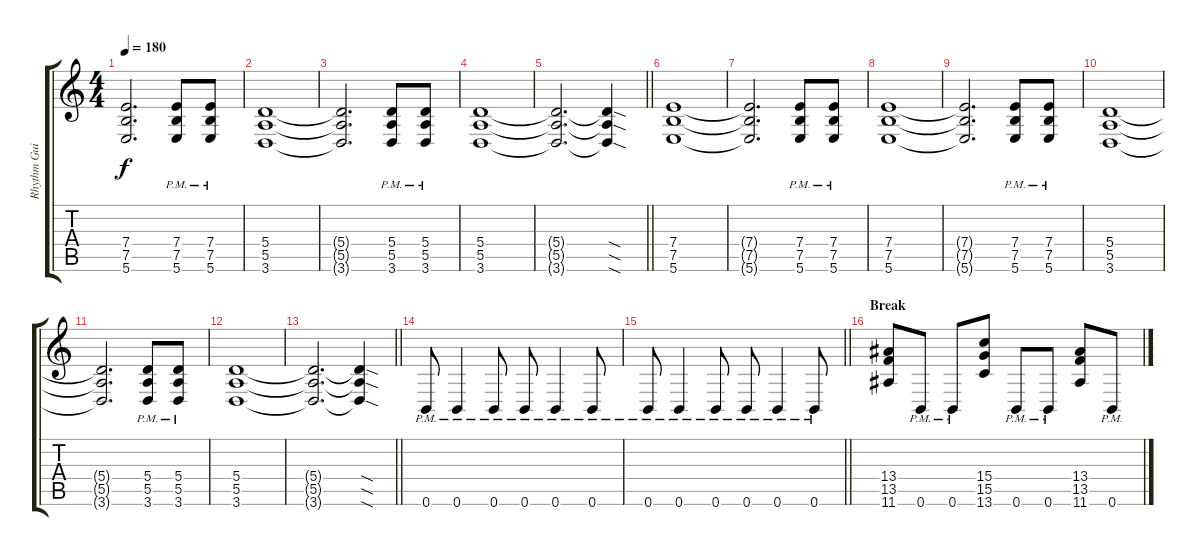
\track ("Rhythm Guitar" "Rhythm Gui") {instrument distortionguitar}
\staff {score tabs}
\tuning (B3 Gb3 D3 A2 E2 B1) {hide}
\ts (4 4)
\tempo 180
\clef g2
\ks c
(7.4{t} 7.5{t} 5.6{t}).2{d dy f} (7.4{pm} 7.5{pm} 5.6{pm}).8 (7.4{pm} 7.5{pm} 5.6{pm}).8 |
(5.4 5.5 3.6).1 |
(5.4{t} 5.5{t} 3.6{t}).2{d} (5.4{pm} 5.5{pm} 3.6{pm}).8 (5.4{pm} 5.5{pm} 3.6{pm}).8 |
(5.4 5.5 3.6).1 |
\barLineRight lightlight
(5.4{t} 5.5{t} 3.6{t}).2{d} (5.4{sod t} 5.5{sod t} 3.6{sod t}).4 |
(7.4 7.5 5.6).1 |
(7.4{t} 7.5{t} 5.6{t}).2{d} (7.4{pm} 7.5{pm} 5.6{pm}).8 (7.4{pm} 7.5{pm} 5.6{pm}).8 |
(7.4 7.5 5.6).1 |
(7.4{t} 7.5{t} 5.6{t}).2{d} (7.4{pm} 7.5{pm} 5.6{pm}).8 (7.4{pm} 7.5{pm} 5.6{pm}).8 |
(5.4 5.5 3.6).1 |
(5.4{t} 5.5{t} 3.6{t}).2{d} (5.4{pm} 5.5{pm} 3.6{pm}).8 (5.4{pm} 5.5{pm} 3.6{pm}).8 |
(5.4 5.5 3.6).1 |
\barLineRight lightlight
(5.4{t} 5.5{t} 3.6{t}).2{d} (5.4{sod t} 5.5{sod t} 3.6{sod t}).4 |
0.6{pm}.8{instrument distortionguitar} 0.6{pm}.4 0.6{pm}.8 0.6{pm}.8 0.6{pm}.4 0.6{pm}.8 |
\barLineRight lightlight
0.6{pm}.8 0.6{pm}.4 0.6{pm}.8 0.6{pm}.8 0.6{pm}.4 0.6{pm}.8 |
\section ("" "Break")
(13.4 13.5 11.6).8 0.6{pm}.8 0.6{pm}.8 (15.4 15.5 13.6).8 0.6{pm}.8 0.6{pm}.8 (13.4 13.5 11.6).8 0.6{pm}.8
